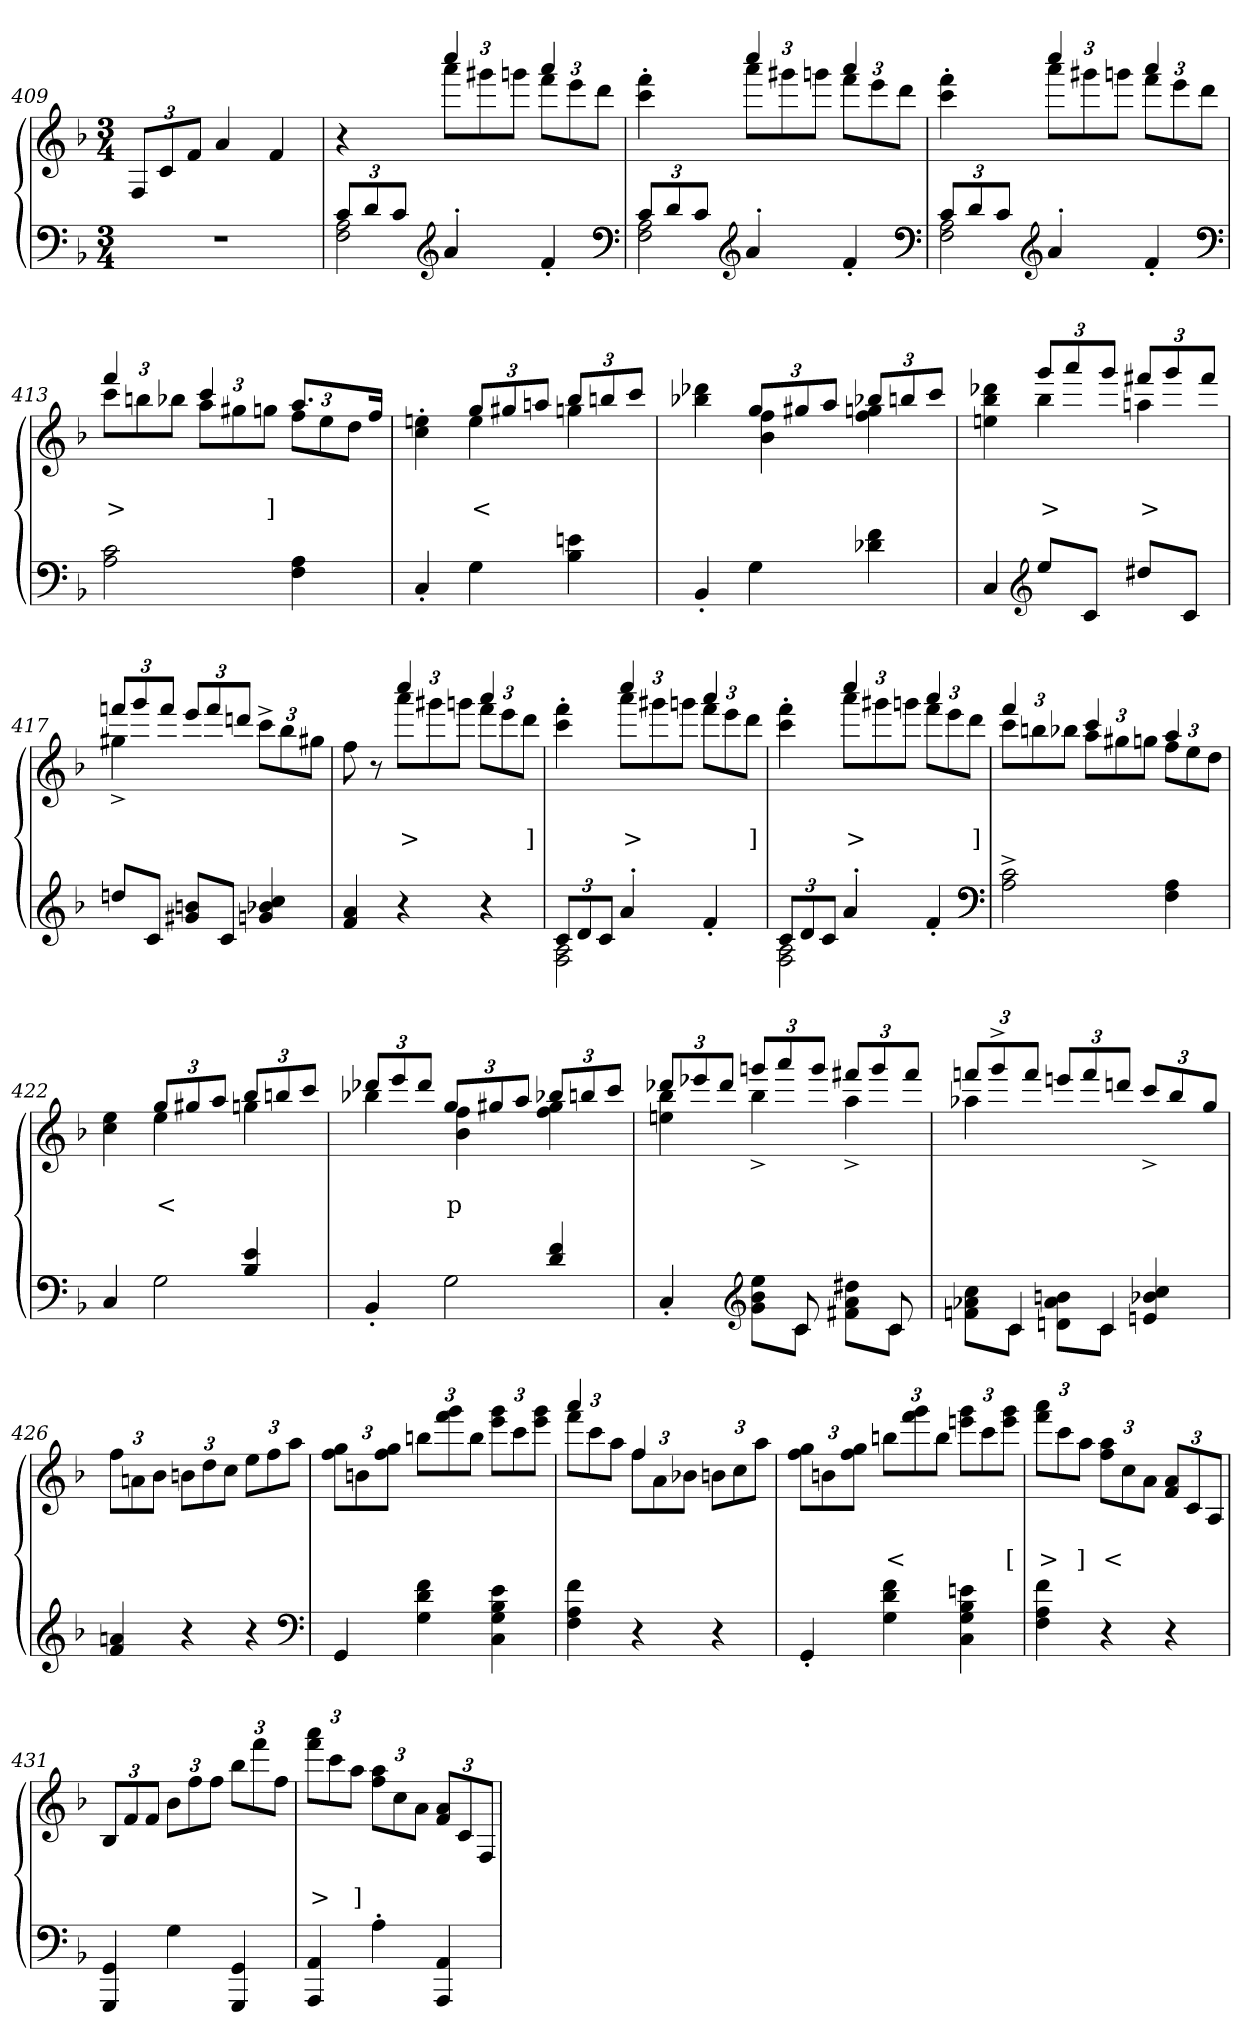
**kern	**kern	**text	**text
*part2	*part1	*part1	*part1
*staff2	*staff1	*staff1	*staff1
*clefF4	*clefG2	*	*
*k[b-]	*k[b-]	*	*
*M3/4	*M3/4	*	*
=409	=409	=409	=409
2.r	12FL	.	.
.	12c	.	.
.	12fJ	.	.
.	4a	.	.
.	4f	.	.
=410	=410	=410	=410
*^	*^	*	*
12cL	2A 2F	4r	4ryy	.	.
12d	.	.	.	.	.
12cJ	.	.	.	.	.
*clefG2	*	*	*	*	*
4a'>	.	4cccc	12aaaL	.	.
.	.	.	12ggg#X	.	.
.	.	.	12gggnJ	.	.
4f'>	4ryy	4aaa	12fffL	.	.
.	.	.	12eee	.	.
.	.	.	12dddJ	.	.
*clefF4	*	*	*	*	*
=411	=411	=411	=411	=411	=411
12cL	2A 2F	4ryy	4fff'> 4ccc'>	.	.
12d	.	.	.	.	.
12cJ	.	.	.	.	.
*clefG2	*	*	*	*	*
4a'>	.	4cccc	12aaaL	.	.
.	.	.	12ggg#X	.	.
.	.	.	12gggnJ	.	.
4f'>	4ryy	4aaa	12fffL	.	.
.	.	.	12eee	.	.
.	.	.	12dddJ	.	.
*clefF4	*	*	*	*	*
=412	=412	=412	=412	=412	=412
12cL	2A 2F	4ryy	4fff'> 4ccc'>	.	.
12d	.	.	.	.	.
12cJ	.	.	.	.	.
*clefG2	*	*	*	*	*
4a'>	.	4cccc	12aaaL	.	.
.	.	.	12ggg#X	.	.
.	.	.	12gggnJ	.	.
4f'>	4ryy	4aaa	12fffL	.	.
.	.	.	12eee	.	.
.	.	.	12dddJ	.	.
*v	*v	*	*	*	*
*clefF4	*	*	*	*
=413	=413	=413	=413	=413
2c 2A	4fff	12cccL	.	>
.	.	12bbn	.	.
.	.	12bb-XJ	.	.
.	4ccc	12aaL	.	.
.	.	12gg#X	.	.
.	.	12ggnJ	.	]
4A 4F	8.aaL	12ffL	.	.
.	.	12ee	.	.
.	.	12ddJ	.	.
.	16ffJ	.	.	.
=414	=414	=414	=414	=414
4C'>	4ryy	4een'> 4cc'>	.	.
4G	12ggL	4ee	.	<
.	12gg#X	.	.	.
.	12aanJ	.	.	.
4en 4B-	12bb-L	4ggn	.	.
.	12bbn	.	.	.
.	12cccJ	.	.	.
=415	=415	=415	=415	=415
4BB-'>	4ryy	4ddd-X 4bb-X	.	.
4G	12ggL	4ff 4b-	.	.
.	12gg#X	.	.	.
.	12aaJ	.	.	.
4f 4d-X	12bb-XL	4ggn 4ff	.	.
.	12bbn	.	.	.
.	12cccJ	.	.	.
=416	=416	=416	=416	=416
4C	4ryy	4ddd-X 4bb- 4een	.	.
*clefG2	*	*	*	*
8eeL	12gggL	4bb-	.	>
.	12aaa	.	.	.
8cJ	.	.	.	.
.	12gggJ	.	.	.
8dd#XL	12fff#XL	4aan	.	>
.	12ggg	.	.	.
8cJ	.	.	.	.
.	12fff#J	.	.	.
=417	=417	=417	=417	=417
8ddnL	12fffnL	4gg#^>	.	.
.	12ggg	.	.	.
8cJ	.	.	.	.
.	12fffJ	.	.	.
8bn 8g#XL	12eee/L	2ryy	.	.
.	12fff	.	.	.
8cJ	.	.	.	.
.	12dddnJ	.	.	.
4cc 4b-X 4gn	12ccc^>L	.	.	.
.	12bb-	.	.	.
.	12gg#XJ	.	.	.
=418	=418	=418	=418	=418
4a 4f	4ryy	8ff	.	.
.	.	8r	.	.
4r	4cccc	12aaaL	.	>
.	.	12ggg#X	.	.
.	.	12gggnJ	.	.
4r	4aaa	12fffL	.	.
.	.	12eee	.	.
.	.	12dddJ	.	]
=419	=419	=419	=419	=419
*^	*	*	*	*
12cL	2A 2F	4ryy	4fff'> 4ccc'>	.	.
12d	.	.	.	.	.
12cJ	.	.	.	.	.
4a'>	.	4cccc	12aaaL	.	>
.	.	.	12ggg#X	.	.
.	.	.	12gggnJ	.	.
4f'>	4ryy	4aaa	12fffL	.	.
.	.	.	12eee	.	.
.	.	.	12dddJ	.	]
=420	=420	=420	=420	=420	=420
12cL	2A 2F	4ryy	4fff'> 4ccc'>	.	.
12d	.	.	.	.	.
12cJ	.	.	.	.	.
4a'>	.	4cccc	12aaaL	.	>
.	.	.	12ggg#X	.	.
.	.	.	12gggnJ	.	.
4f'>	4ryy	4aaa	12fffL	.	.
.	.	.	12eee	.	.
.	.	.	12dddJ	.	]
*v	*v	*	*	*	*
*clefF4	*	*	*	*
=421	=421	=421	=421	=421
2c^> 2A^>	4fff	12cccL	.	.
.	.	12bbn	.	.
.	.	12bb-XJ	.	.
.	4ccc	12aaL	.	.
.	.	12gg#X	.	.
.	.	12ggnJ	.	.
4A 4F	4aa	12ffL	.	.
.	.	12ee	.	.
.	.	12ddJ	.	.
=422	=422	=422	=422	=422
*^	*	*	*	*
4C	4ryy	4ryy	4ee 4cc	.	.
4ryy	2G	12ggL	4ee	.	<
.	.	12gg#X	.	.	.
.	.	12aaJ	.	.	.
4e 4B-/	.	12bb-L	4ggn	.	.
.	.	12bbn	.	.	.
.	.	12cccJ	.	.	.
=423	=423	=423	=423	=423	=423
4BB-'>	4ryy	12ddd-XL	4bb-X	.	.
.	.	12eee	.	.	.
.	.	12ddd-J	.	.	.
4ryy	2G	12ggL	4ff 4b-	.	p
.	.	12gg#X	.	.	.
.	.	12aaJ	.	.	.
4f 4d/	.	12bb-XL	4gg# 4ff	.	.
.	.	12bbn	.	.	.
.	.	12cccJ	.	.	.
=424	=424	=424	=424	=424	=424
4C'>	4.ryy	12ddd-XL	4bb- 4een	.	.
.	.	12eee-X	.	.	.
.	.	12ddd-J	.	.	.
*clefG2	*	*	*	*	*
8ee\ 8b- 8gL	.	12gggnL	4bb-^>	.	.
.	.	12aaa	.	.	.
8cJ	8c/	.	.	.	.
.	.	12gggJ	.	.	.
8dd#X 8a 8f#X\L	8ryy	12fff#XL	4aa^>	.	.
.	.	12ggg	.	.	.
8cJ	8c/	.	.	.	.
.	.	12fff#J	.	.	.
=425	=425	=425	=425	=425	=425
8cc 8a-X 8fn\L	8ryy	12fffnL	4aa-X	.	.
.	.	12ggg^>	.	.	.
8cJ	4c/	.	.	.	.
.	.	12fffJ	.	.	.
8bn 8a- 8dn\L	.	12eeen/L	2ryy	.	.
.	.	12fff	.	.	.
8cJ	4c/	.	.	.	.
.	.	12dddnJ	.	.	.
4cc 4b-X 4en	.	12ccc^>/L	.	.	.
.	.	12bb-	.	.	.
.	8ryy	.	.	.	.
.	.	12ggJ	.	.	.
*v	*v	*	*	*	*
*	*v	*v	*	*
=426	=426	=426	=426
4an 4f	12ffL	.	.
.	12an	.	.
.	12b-J	.	.
4r	12bnL	.	.
.	12dd	.	.
.	12ccJ	.	.
4r	12eeL	.	.
.	12ff	.	.
.	12aaJ	.	.
*clefF4	*	*	*
=427	=427	=427	=427
4GG	12gg 12ffL	.	.
.	12bn	.	.
.	12gg 12ffJ	.	.
4f 4d 4G	12bbnL	.	.
.	12ggg 12fff	.	.
.	12bbJ	.	.
4e 4B- 4G 4C	12ggg 12eeeL	.	.
.	12ccc	.	.
.	12ggg 12eeeJ	.	.
=428	=428	=428	=428
*	*^	*	*
4f 4A 4F	4aaa	12fffL	.	.
.	.	12ccc	.	.
.	.	12aaJ	.	.
4r	4ff	12ffL	.	.
.	.	12a	.	.
.	.	12b-XJ	.	.
4r	4ryy	12bnL	.	.
.	.	12cc	.	.
.	.	12aaJ	.	.
*	*v	*v	*	*
=429	=429	=429	=429
4GG'>	12gg 12ffL	.	.
.	12bn	.	.
.	12gg 12ffJ	.	.
4f 4d 4G	12bbnL	.	<
.	12ggg 12fff	.	.
.	12bbJ	.	.
4en 4B- 4G 4C	12ggg 12eeenL	.	.
.	12ccc	.	.
.	12ggg 12eeeJ	.	[
=430	=430	=430	=430
4f 4A 4F	12aaa 12fffL	.	>
.	12ccc	.	.
.	12aaJ	.	]
4r	12aa 12ffL	.	<
.	12cc	.	.
.	12aJ	.	.
4r	12a 12fL	.	.
.	12c	.	.
.	12AJ	.	.
=431	=431	=431	=431
4GG 4GGG	12B-L	.	.
.	12f	.	.
.	12fJ	.	.
4G	12b-L	.	.
.	12ff	.	.
.	12ffJ	.	.
4GG 4GGG	12bb-L	.	.
.	12fff	.	.
.	12ffJ	.	.
=432	=432	=432	=432
4AA 4AAA	12aaa 12fffL	.	>
.	12ccc	.	.
.	12aaJ	.	]
4A'>	12aa 12ffL	.	.
.	12cc	.	.
.	12aJ	.	.
4AA 4AAA	12a 12fL	.	.
.	12c	.	.
.	12FJ	.	.
=	=	=	=
*-	*-	*-	*-
